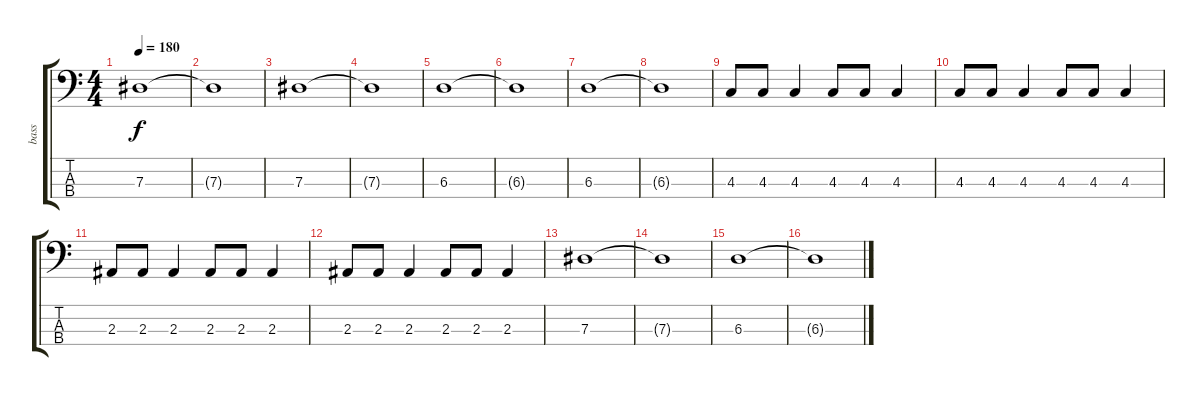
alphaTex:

\track ("bass" "bass") {instrument electricbasspick}
\staff {score tabs}
\tuning (Gb2 Db2 Ab1 Eb1) {hide}
\ts (4 4)
\tempo 180
\clef f4
\ks c
7.3.1{dy f} |
7.3{t}.1 |
7.3.1 |
7.3{t}.1 |
6.3.1 |
6.3{t}.1 |
6.3.1 |
6.3{t}.1 |
4.3.8 4.3.8 4.3.4 4.3.8 4.3.8 4.3.4 |
4.3.8 4.3.8 4.3.4 4.3.8 4.3.8 4.3.4 |
2.3.8 2.3.8 2.3.4 2.3.8 2.3.8 2.3.4 |
2.3.8 2.3.8 2.3.4 2.3.8 2.3.8 2.3.4 |
7.3.1 |
7.3{t}.1 |
6.3.1 |
6.3{t}.1
